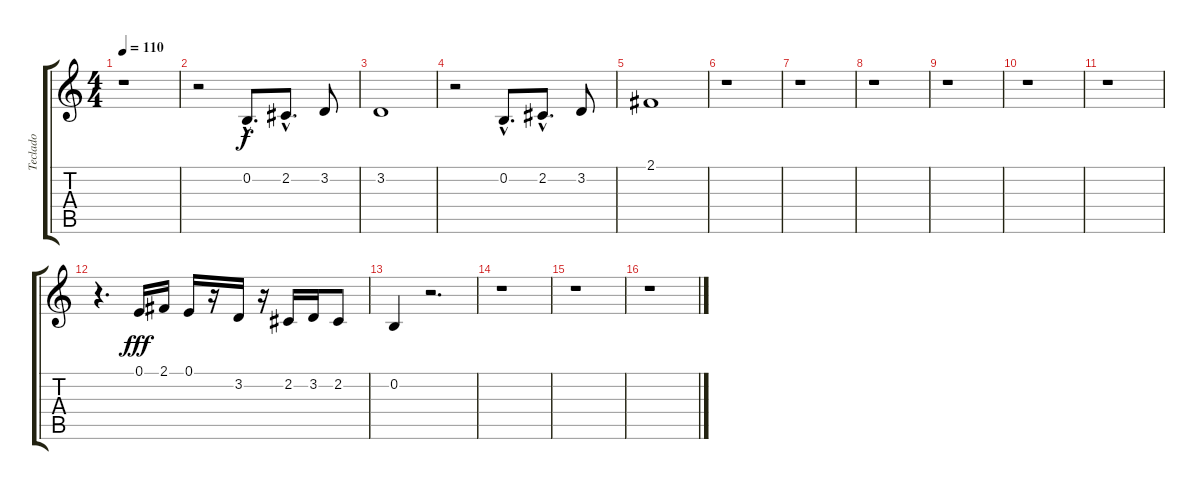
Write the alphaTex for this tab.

\track ("Teclado" "Teclado") {instrument stringensemble1}
\staff {score tabs}
\tuning (E4 B3 G3 D3 A2 E2) {hide}
\ts (4 4)
\tempo 110
\clef g2
\ks c
r.1{dy f} |
r.2 0.2{hac}.8{d} 2.2{hac}.8{d} 3.2.8 |
3.2.1 |
r.2 0.2{hac}.8{d} 2.2{hac}.8{d} 3.2.8 |
2.1.1 |
r.1 |
r.1 |
r.1 |
r.1 |
r.1 |
r.1 |
r.4{d} 0.1.16{dy fff} 2.1.16 0.1.16 r.16 3.2.16 r.16 2.2.16 3.2.16 2.2.8 |
0.2.4 r.2{d} |
r.1 |
r.1 |
r.1
